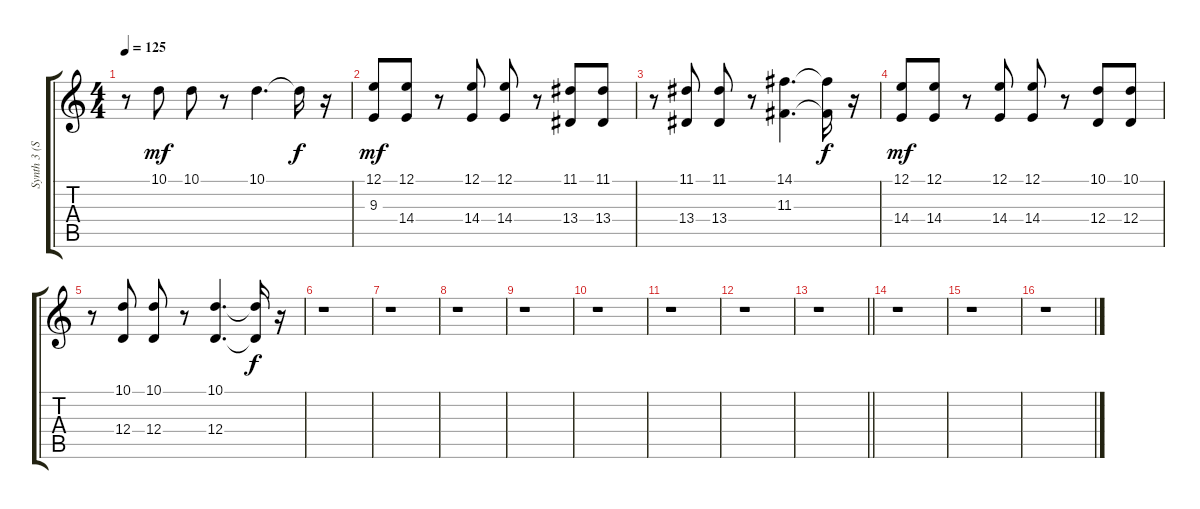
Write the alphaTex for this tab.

\track ("Synth 3 (Strings)" "Synth 3 (S") {instrument stringensemble1}
\staff {score tabs}
\tuning (E4 B3 G3 D3 A2 E2) {hide}
\ts (4 4)
\tempo 125
\clef g2
\ks c
r.8{dy mf} 10.1.8 10.1.8 r.8 10.1.4{d} 10.1{t}.16{dy f} r.16 |
(12.1 9.3).8{dy mf} (12.1 14.4).8 r.8 (12.1 14.4).8 (12.1 14.4).8 r.8 (11.1 13.4).8 (11.1 13.4).8 |
r.8 (11.1 13.4).8 (11.1 13.4).8 r.8 (14.1 11.3).4{d} (14.1{t} 11.3{t}).16{dy f} r.16 |
(12.1 14.4).8{dy mf} (12.1 14.4).8 r.8 (12.1 14.4).8 (12.1 14.4).8 r.8 (10.1 12.4).8 (10.1 12.4).8 |
r.8 (10.1 12.4).8 (10.1 12.4).8 r.8 (10.1 12.4).4{d} (10.1{t} 12.4{t}).16{dy f} r.16 |
r.1 |
r.1 |
r.1 |
r.1 |
r.1 |
r.1 |
r.1 |
\barLineRight lightlight
r.1 |
r.1 |
r.1 |
r.1
